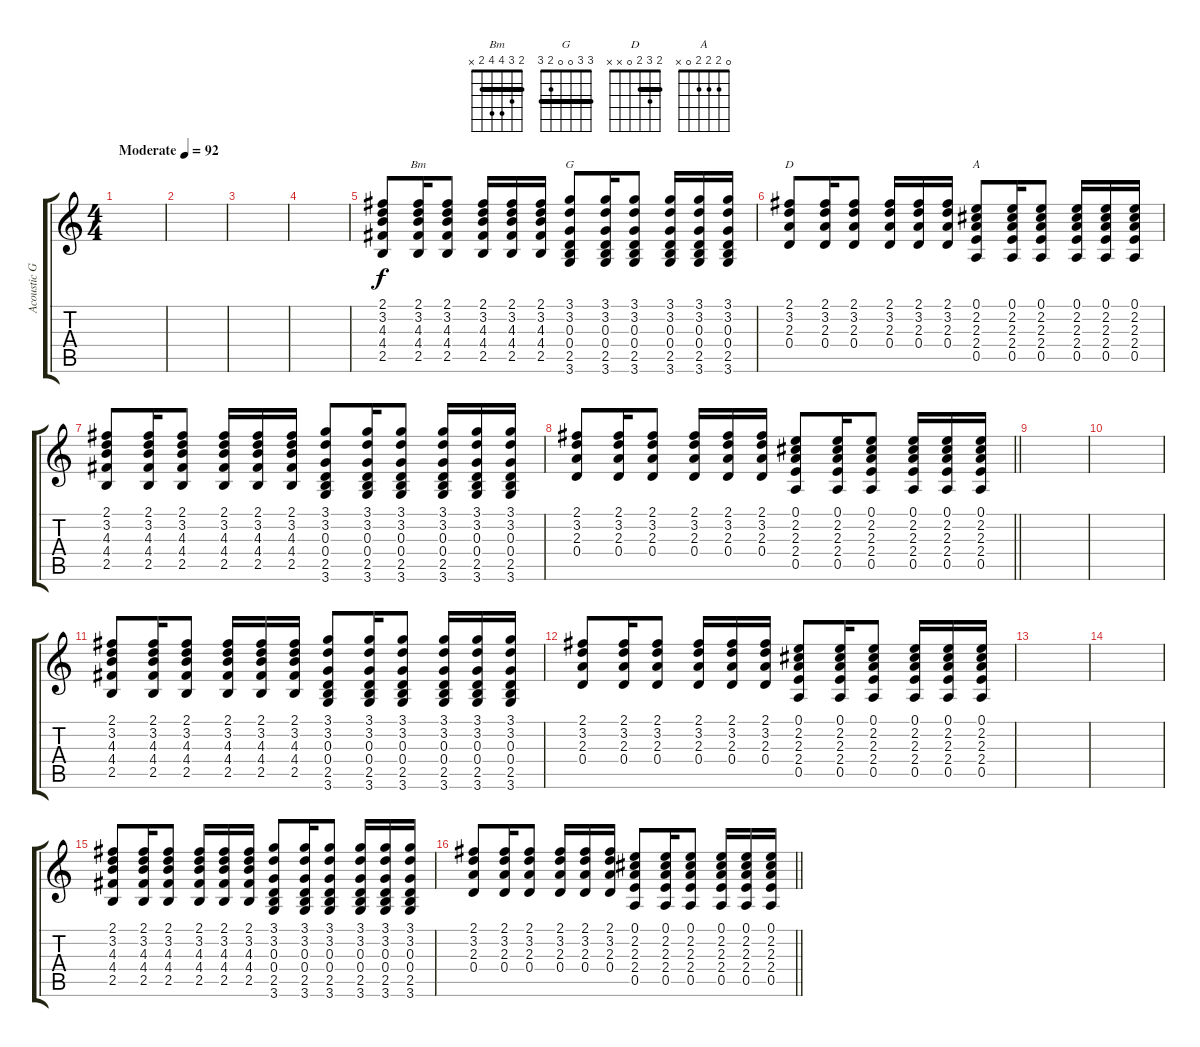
\track ("Acoustic Guitar 2" "Acoustic G") {instrument acousticguitarsteel}
\staff {score tabs}
\tuning (E4 B3 G3 D3 A2 E2) {hide}
\chord ("Bm" 2 3 4 4 2 x) {barre 2}
\chord ("G" 3 3 0 0 2 3) {barre 3}
\chord ("D" 2 3 2 0 x x) {barre 2}
\chord ("A" 0 2 2 2 0 x)
\ts (4 4)
\tempo (92 "Moderate")
\clef g2
\ks c
|
|
|
|
(2.1 3.2 4.3 4.4 2.5).8 (2.1 3.2 4.3 4.4 2.5).16{ch "Bm"} (2.1 3.2 4.3 4.4 2.5).8 (2.1 3.2 4.3 4.4 2.5).16 (2.1 3.2 4.3 4.4 2.5).16 (2.1 3.2 4.3 4.4 2.5).16 (3.1 3.2 0.3 0.4 2.5 3.6).8{ch "G"} (3.1 3.2 0.3 0.4 2.5 3.6).16 (3.1 3.2 0.3 0.4 2.5 3.6).8 (3.1 3.2 0.3 0.4 2.5 3.6).16 (3.1 3.2 0.3 0.4 2.5 3.6).16 (3.1 3.2 0.3 0.4 2.5 3.6).16 |
(2.1 3.2 2.3 0.4).8{ch "D"} (2.1 3.2 2.3 0.4).16 (2.1 3.2 2.3 0.4).8 (2.1 3.2 2.3 0.4).16 (2.1 3.2 2.3 0.4).16 (2.1 3.2 2.3 0.4).16 (0.1 2.2 2.3 2.4 0.5).8{ch "A"} (0.1 2.2 2.3 2.4 0.5).16 (0.1 2.2 2.3 2.4 0.5).8 (0.1 2.2 2.3 2.4 0.5).16 (0.1 2.2 2.3 2.4 0.5).16 (0.1 2.2 2.3 2.4 0.5).16 |
(2.1 3.2 4.3 4.4 2.5).8 (2.1 3.2 4.3 4.4 2.5).16 (2.1 3.2 4.3 4.4 2.5).8 (2.1 3.2 4.3 4.4 2.5).16 (2.1 3.2 4.3 4.4 2.5).16 (2.1 3.2 4.3 4.4 2.5).16 (3.1 3.2 0.3 0.4 2.5 3.6).8 (3.1 3.2 0.3 0.4 2.5 3.6).16 (3.1 3.2 0.3 0.4 2.5 3.6).8 (3.1 3.2 0.3 0.4 2.5 3.6).16 (3.1 3.2 0.3 0.4 2.5 3.6).16 (3.1 3.2 0.3 0.4 2.5 3.6).16 |
\barLineRight lightlight
(2.1 3.2 2.3 0.4).8 (2.1 3.2 2.3 0.4).16 (2.1 3.2 2.3 0.4).8 (2.1 3.2 2.3 0.4).16 (2.1 3.2 2.3 0.4).16 (2.1 3.2 2.3 0.4).16 (0.1 2.2 2.3 2.4 0.5).8 (0.1 2.2 2.3 2.4 0.5).16 (0.1 2.2 2.3 2.4 0.5).8 (0.1 2.2 2.3 2.4 0.5).16 (0.1 2.2 2.3 2.4 0.5).16 (0.1 2.2 2.3 2.4 0.5).16 |
|
|
(2.1 3.2 4.3 4.4 2.5).8 (2.1 3.2 4.3 4.4 2.5).16 (2.1 3.2 4.3 4.4 2.5).8 (2.1 3.2 4.3 4.4 2.5).16 (2.1 3.2 4.3 4.4 2.5).16 (2.1 3.2 4.3 4.4 2.5).16 (3.1 3.2 0.3 0.4 2.5 3.6).8 (3.1 3.2 0.3 0.4 2.5 3.6).16 (3.1 3.2 0.3 0.4 2.5 3.6).8 (3.1 3.2 0.3 0.4 2.5 3.6).16 (3.1 3.2 0.3 0.4 2.5 3.6).16 (3.1 3.2 0.3 0.4 2.5 3.6).16 |
(2.1 3.2 2.3 0.4).8 (2.1 3.2 2.3 0.4).16 (2.1 3.2 2.3 0.4).8 (2.1 3.2 2.3 0.4).16 (2.1 3.2 2.3 0.4).16 (2.1 3.2 2.3 0.4).16 (0.1 2.2 2.3 2.4 0.5).8 (0.1 2.2 2.3 2.4 0.5).16 (0.1 2.2 2.3 2.4 0.5).8 (0.1 2.2 2.3 2.4 0.5).16 (0.1 2.2 2.3 2.4 0.5).16 (0.1 2.2 2.3 2.4 0.5).16 |
|
|
(2.1 3.2 4.3 4.4 2.5).8 (2.1 3.2 4.3 4.4 2.5).16 (2.1 3.2 4.3 4.4 2.5).8 (2.1 3.2 4.3 4.4 2.5).16 (2.1 3.2 4.3 4.4 2.5).16 (2.1 3.2 4.3 4.4 2.5).16 (3.1 3.2 0.3 0.4 2.5 3.6).8 (3.1 3.2 0.3 0.4 2.5 3.6).16 (3.1 3.2 0.3 0.4 2.5 3.6).8 (3.1 3.2 0.3 0.4 2.5 3.6).16 (3.1 3.2 0.3 0.4 2.5 3.6).16 (3.1 3.2 0.3 0.4 2.5 3.6).16 |
\barLineRight lightlight
(2.1 3.2 2.3 0.4).8 (2.1 3.2 2.3 0.4).16 (2.1 3.2 2.3 0.4).8 (2.1 3.2 2.3 0.4).16 (2.1 3.2 2.3 0.4).16 (2.1 3.2 2.3 0.4).16 (0.1 2.2 2.3 2.4 0.5).8 (0.1 2.2 2.3 2.4 0.5).16 (0.1 2.2 2.3 2.4 0.5).8 (0.1 2.2 2.3 2.4 0.5).16 (0.1 2.2 2.3 2.4 0.5).16 (0.1 2.2 2.3 2.4 0.5).16
